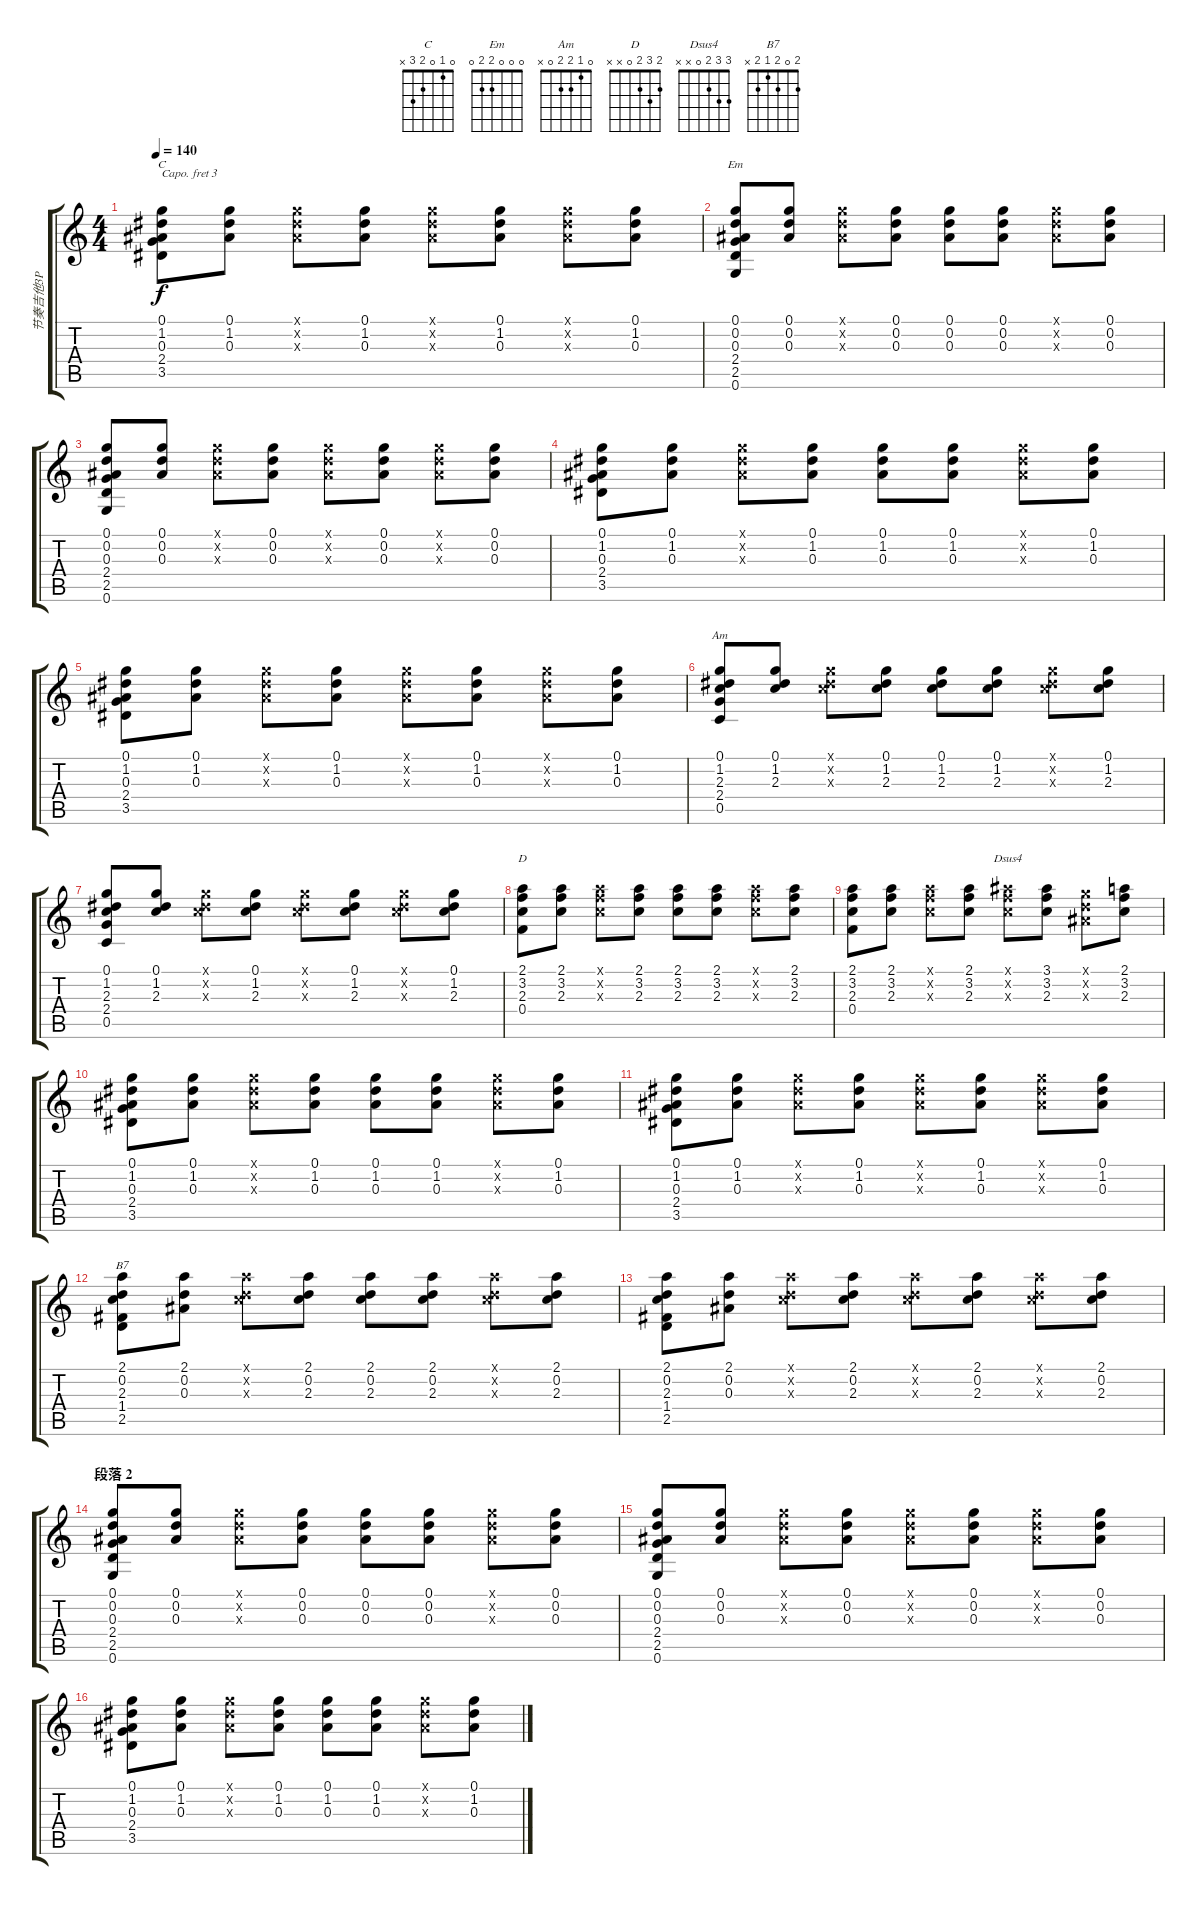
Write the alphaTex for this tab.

\track ("节奏吉他3P" "节奏吉他3P") {instrument acousticguitarnylon}
\staff {score tabs}
\capo 3
\tuning (E4 B3 G3 D3 A2 E2) {hide}
\chord ("C" 0 1 0 2 3 x)
\chord ("Em" 0 0 0 2 2 0)
\chord ("Am" 0 1 2 2 0 x)
\chord ("D" 2 3 2 0 x x)
\chord ("Dsus4" 3 3 2 0 x x)
\chord ("B7" 2 0 2 1 2 x)
\ts (4 4)
\tempo 140
\clef g2
\ks c
(0.1 1.2 0.3 2.4 3.5).8{ch "C" dy f} (0.1 1.2 0.3).8 (0.1{x} 1.2{x} 0.3{x}).8 (0.1 1.2 0.3).8 (0.1{x} 1.2{x} 0.3{x}).8 (0.1 1.2 0.3).8 (0.1{x} 1.2{x} 0.3{x}).8 (0.1 1.2 0.3).8 |
(0.1 0.2 0.3 2.4 2.5 0.6).8{ch "Em"} (0.1 0.2 0.3).8 (0.1{x} 0.2{x} 0.3{x}).8 (0.1 0.2 0.3).8 (0.1 0.2 0.3).8 (0.1 0.2 0.3).8 (0.1{x} 0.2{x} 0.3{x}).8 (0.1 0.2 0.3).8 |
(0.1 0.2 0.3 2.4 2.5 0.6).8 (0.1 0.2 0.3).8 (0.1{x} 0.2{x} 0.3{x}).8 (0.1 0.2 0.3).8 (0.1{x} 0.2{x} 0.3{x}).8 (0.1 0.2 0.3).8 (0.1{x} 0.2{x} 0.3{x}).8 (0.1 0.2 0.3).8 |
(0.1 1.2 0.3 2.4 3.5).8 (0.1 1.2 0.3).8 (0.1{x} 1.2{x} 0.3{x}).8 (0.1 1.2 0.3).8 (0.1 1.2 0.3).8 (0.1 1.2 0.3).8 (0.1{x} 1.2{x} 0.3{x}).8 (0.1 1.2 0.3).8 |
(0.1 1.2 0.3 2.4 3.5).8 (0.1 1.2 0.3).8 (0.1{x} 1.2{x} 0.3{x}).8 (0.1 1.2 0.3).8 (0.1{x} 1.2{x} 0.3{x}).8 (0.1 1.2 0.3).8 (0.1{x} 1.2{x} 0.3{x}).8 (0.1 1.2 0.3).8 |
(0.1 1.2 2.3 2.4 0.5).8{ch "Am"} (0.1 1.2 2.3).8 (0.1{x} 1.2{x} 2.3{x}).8 (0.1 1.2 2.3).8 (0.1 1.2 2.3).8 (0.1 1.2 2.3).8 (0.1{x} 1.2{x} 2.3{x}).8 (0.1 1.2 2.3).8 |
(0.1 1.2 2.3 2.4 0.5).8 (0.1 1.2 2.3).8 (0.1{x} 1.2{x} 2.3{x}).8 (0.1 1.2 2.3).8 (0.1{x} 1.2{x} 2.3{x}).8 (0.1 1.2 2.3).8 (0.1{x} 1.2{x} 2.3{x}).8 (0.1 1.2 2.3).8 |
(2.1 3.2 2.3 0.4).8{ch "D"} (2.1 3.2 2.3).8 (2.1{x} 3.2{x} 2.3{x}).8 (2.1 3.2 2.3).8 (2.1 3.2 2.3).8 (2.1 3.2 2.3).8 (2.1{x} 3.2{x} 2.3{x}).8 (2.1 3.2 2.3).8 |
(2.1 3.2 2.3 0.4).8 (2.1 3.2 2.3).8 (2.1{x} 3.2{x} 2.3{x}).8 (2.1 3.2 2.3).8 (3.1{x} 3.2{x} 2.3{x}).8{ch "Dsus4"} (3.1 3.2 2.3).8 (0.1{x} 0.2{x} 0.3{x}).8 (2.1 3.2 2.3).8 |
(0.1 1.2 0.3 2.4 3.5).8 (0.1 1.2 0.3).8 (0.1{x} 1.2{x} 0.3{x}).8 (0.1 1.2 0.3).8 (0.1 1.2 0.3).8 (0.1 1.2 0.3).8 (0.1{x} 1.2{x} 0.3{x}).8 (0.1 1.2 0.3).8 |
(0.1 1.2 0.3 2.4 3.5).8 (0.1 1.2 0.3).8 (0.1{x} 1.2{x} 0.3{x}).8 (0.1 1.2 0.3).8 (0.1{x} 1.2{x} 0.3{x}).8 (0.1 1.2 0.3).8 (0.1{x} 1.2{x} 0.3{x}).8 (0.1 1.2 0.3).8 |
(2.1 0.2 2.3 1.4 2.5).8{ch "B7"} (2.1 0.2 0.3).8 (2.1{x} 0.2{x} 2.3{x}).8 (2.1 0.2 2.3).8 (2.1 0.2 2.3).8 (2.1 0.2 2.3).8 (2.1{x} 0.2{x} 2.3{x}).8 (2.1 0.2 2.3).8 |
(2.1 0.2 2.3 1.4 2.5).8 (2.1 0.2 0.3).8 (2.1{x} 0.2{x} 2.3{x}).8 (2.1 0.2 2.3).8 (2.1{x} 0.2{x} 2.3{x}).8 (2.1 0.2 2.3).8 (2.1{x} 0.2{x} 2.3{x}).8 (2.1 0.2 2.3).8 |
\section ("" "段落 2")
(0.1 0.2 0.3 2.4 2.5 0.6).8 (0.1 0.2 0.3).8 (0.1{x} 0.2{x} 0.3{x}).8 (0.1 0.2 0.3).8 (0.1 0.2 0.3).8 (0.1 0.2 0.3).8 (0.1{x} 0.2{x} 0.3{x}).8 (0.1 0.2 0.3).8 |
(0.1 0.2 0.3 2.4 2.5 0.6).8 (0.1 0.2 0.3).8 (0.1{x} 0.2{x} 0.3{x}).8 (0.1 0.2 0.3).8 (0.1{x} 0.2{x} 0.3{x}).8 (0.1 0.2 0.3).8 (0.1{x} 0.2{x} 0.3{x}).8 (0.1 0.2 0.3).8 |
(0.1 1.2 0.3 2.4 3.5).8 (0.1 1.2 0.3).8 (0.1{x} 1.2{x} 0.3{x}).8 (0.1 1.2 0.3).8 (0.1 1.2 0.3).8 (0.1 1.2 0.3).8 (0.1{x} 1.2{x} 0.3{x}).8 (0.1 1.2 0.3).8
